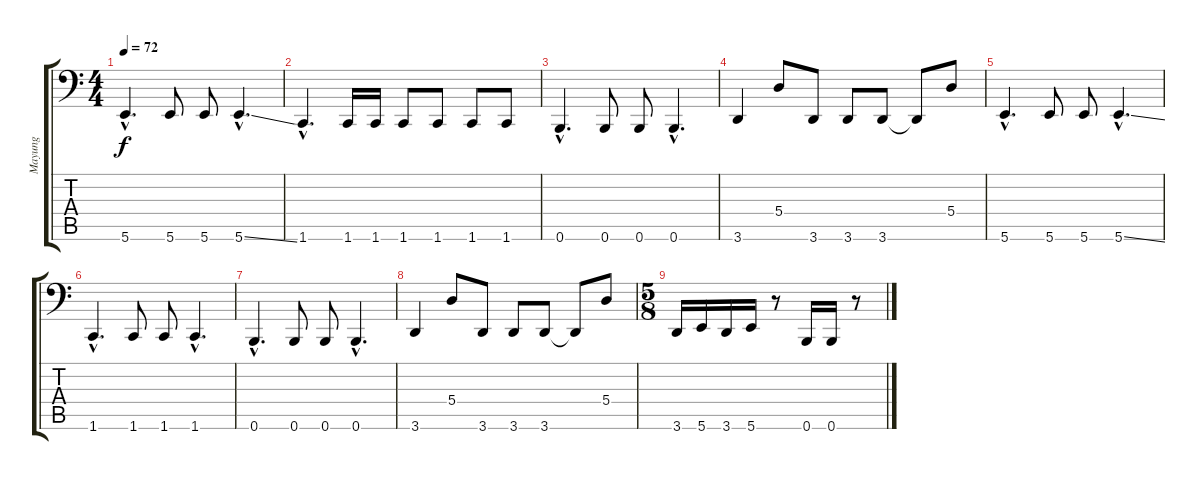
\track ("Mayung" "Mayung") {instrument electricbassfinger}
\staff {score tabs}
\tuning (C3 G2 D2 A1 E1 B0) {hide}
\ts (4 4)
\tempo 72
\clef f4
\ks c
5.6{hac}.4{d dy f} 5.6.8 5.6.8 5.6{ss hac}.4{d} |
1.6{hac}.4{d} 1.6.16 1.6.16 1.6.8 1.6.8 1.6.8 1.6.8 |
0.6{hac}.4{d} 0.6.8 0.6.8 0.6{hac}.4{d} |
3.6.4 5.4.8 3.6.8 3.6.8 3.6.8 3.6{t}.8 5.4.8 |
5.6{hac}.4{d} 5.6.8 5.6.8 5.6{ss hac}.4{d} |
1.6{hac}.4{d} 1.6.8 1.6.8 1.6{hac}.4{d} |
0.6{hac}.4{d} 0.6.8 0.6.8 0.6{hac}.4{d} |
3.6.4 5.4.8 3.6.8 3.6.8 3.6.8 3.6{t}.8 5.4.8 |
\ts (5 8)
3.6.16 5.6.16 3.6.16 5.6.16 r.8 0.6.16 0.6.16 r.8
